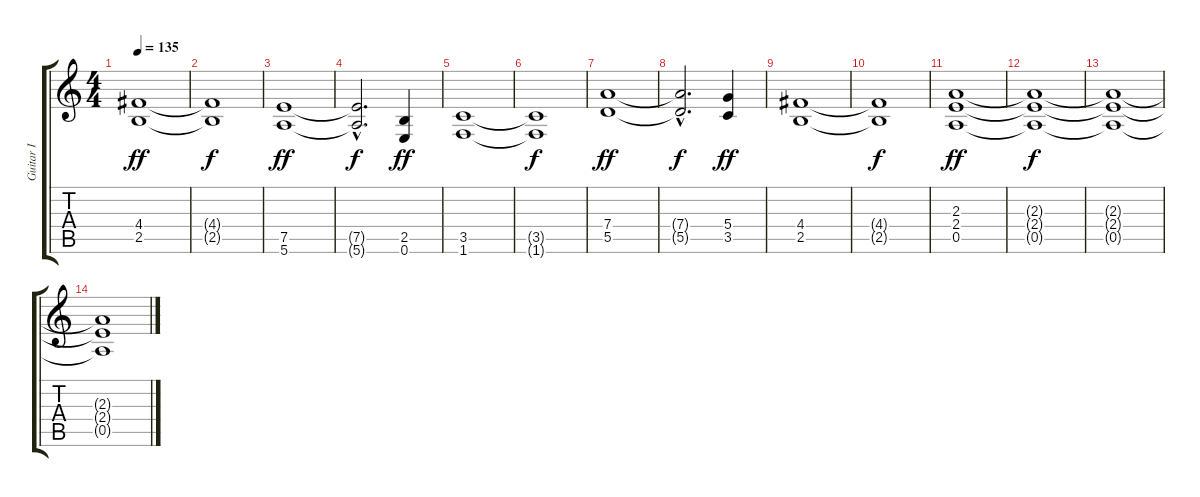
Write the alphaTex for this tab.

\track ("Guitar I" "Guitar I") {instrument distortionguitar}
\staff {score tabs}
\tuning (E4 B3 G3 D3 A2 E2) {hide}
\ts (4 4)
\tempo 135
\clef g2
\ks c
(4.4 2.5).1{dy ff} |
(4.4{t} 2.5{t}).1{dy f} |
(7.5 5.6).1{dy ff} |
(7.5{hac t} 5.6{hac t}).2{d dy f} (2.5 0.6).4{dy ff} |
(3.5 1.6).1 |
(3.5{t} 1.6{t}).1{dy f} |
(7.4 5.5).1{dy ff} |
(7.4{hac t} 5.5{hac t}).2{d dy f} (5.4 3.5).4{dy ff} |
(4.4 2.5).1 |
(4.4{t} 2.5{t}).1{dy f} |
(2.3 2.4 0.5).1{dy ff} |
(2.3{t} 2.4{t} 0.5{t}).1{dy f} |
(2.3{t} 2.4{t} 0.5{t}).1 |
(2.3{t} 2.4{t} 0.5{t}).1
